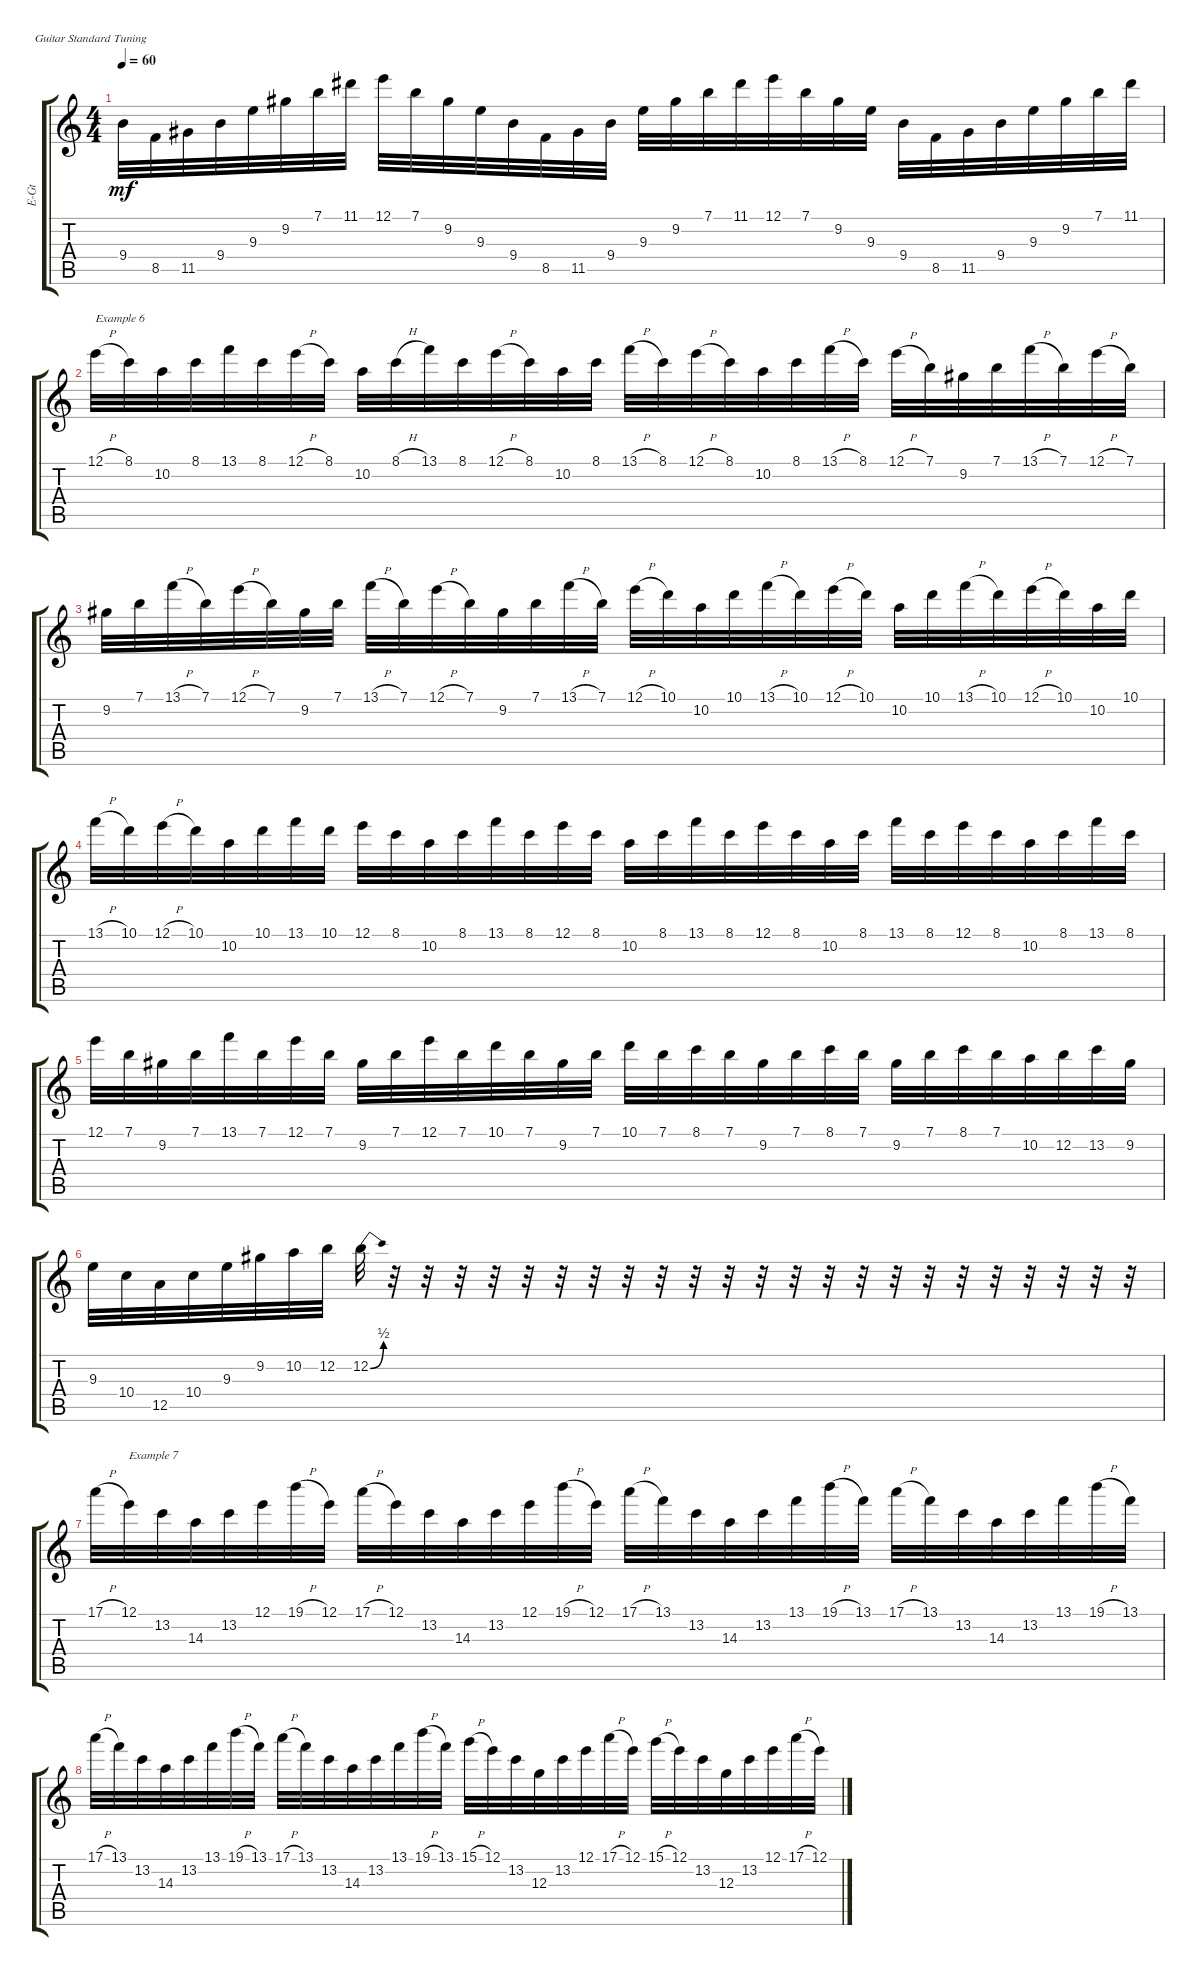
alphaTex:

\defaultSystemsLayout 4
\bracketExtendMode groupsimilarinstruments
\otherSystemsTrackNameOrientation horizontal
\track ("Electric Guitar" "E-Gt") {instrument overdrivenguitar}
\staff {score tabs}
\tuning (E4 B3 G3 D3 A2 E2)
\ts (4 4)
\tempo 60
\clef g2
\ks aminor
9.4.32{dy mf beam Down} 8.5.32{beam Down} 11.5{acc #}.32{beam Down} 9.4.32{beam Down} 9.3.32{beam Down} 9.2{acc #}.32{beam Down} 7.1.32{beam Down} 11.1{acc #}.32{beam Down} 12.1.32{beam Down} 7.1.32{beam Down} 9.2{acc #}.32{beam Down} 9.3.32{beam Down} 9.4.32{beam Down} 8.5.32{beam Down} 11.5{acc #}.32{beam Down} 9.4.32{beam Down} 9.3.32{beam Down} 9.2{acc #}.32{beam Down} 7.1.32{beam Down} 11.1{acc #}.32{beam Down} 12.1.32{beam Down} 7.1.32{beam Down} 9.2{acc #}.32{beam Down} 9.3.32{beam Down} 9.4.32{beam Down} 8.5.32{beam Down} 11.5{acc #}.32{beam Down} 9.4.32{beam Down} 9.3.32{beam Down} 9.2{acc #}.32{beam Down} 7.1.32{beam Down} 11.1{acc #}.32{beam Down} |
12.1{h}.32{txt "Example 6" beam Down} 8.1.32{beam Down} 10.2.32{beam Down} 8.1.32{beam Down} 13.1.32{beam Down} 8.1.32{beam Down} 12.1{h}.32{beam Down} 8.1.32{beam Down} 10.2.32{beam Down} 8.1{h}.32{beam Down} 13.1.32{beam Down} 8.1.32{beam Down} 12.1{h}.32{beam Down} 8.1.32{beam Down} 10.2.32{beam Down} 8.1.32{beam Down} 13.1{h}.32{beam Down} 8.1.32{beam Down} 12.1{h}.32{beam Down} 8.1.32{beam Down} 10.2.32{beam Down} 8.1.32{beam Down} 13.1{h}.32{beam Down} 8.1.32{beam Down} 12.1{h}.32{beam Down} 7.1.32{beam Down} 9.2{acc #}.32{beam Down} 7.1.32{beam Down} 13.1{h}.32{beam Down} 7.1.32{beam Down} 12.1{h}.32{beam Down} 7.1.32{beam Down} |
9.2{acc #}.32{beam Down} 7.1.32{beam Down} 13.1{h}.32{beam Down} 7.1.32{beam Down} 12.1{h}.32{beam Down} 7.1.32{beam Down} 9.2{acc #}.32{beam Down} 7.1.32{beam Down} 13.1{h}.32{beam Down} 7.1.32{beam Down} 12.1{h}.32{beam Down} 7.1.32{beam Down} 9.2{acc #}.32{beam Down} 7.1.32{beam Down} 13.1{h}.32{beam Down} 7.1.32{beam Down} 12.1{h}.32{beam Down} 10.1.32{beam Down} 10.2.32{beam Down} 10.1.32{beam Down} 13.1{h}.32{beam Down} 10.1.32{beam Down} 12.1{h}.32{beam Down} 10.1.32{beam Down} 10.2.32{beam Down} 10.1.32{beam Down} 13.1{h}.32{beam Down} 10.1.32{beam Down} 12.1{h}.32{beam Down} 10.1.32{beam Down} 10.2.32{beam Down} 10.1.32{beam Down} |
13.1{h}.32{beam Down} 10.1.32{beam Down} 12.1{h}.32{beam Down} 10.1.32{beam Down} 10.2.32{beam Down} 10.1.32{beam Down} 13.1.32{beam Down} 10.1.32{beam Down} 12.1.32{beam Down} 8.1.32{beam Down} 10.2.32{beam Down} 8.1.32{beam Down} 13.1.32{beam Down} 8.1.32{beam Down} 12.1.32{beam Down} 8.1.32{beam Down} 10.2.32{beam Down} 8.1.32{beam Down} 13.1.32{beam Down} 8.1.32{beam Down} 12.1.32{beam Down} 8.1.32{beam Down} 10.2.32{beam Down} 8.1.32{beam Down} 13.1.32{beam Down} 8.1.32{beam Down} 12.1.32{beam Down} 8.1.32{beam Down} 10.2.32{beam Down} 8.1.32{beam Down} 13.1.32{beam Down} 8.1.32{beam Down} |
12.1.32{beam Down} 7.1.32{beam Down} 9.2{acc #}.32{beam Down} 7.1.32{beam Down} 13.1.32{beam Down} 7.1.32{beam Down} 12.1.32{beam Down} 7.1.32{beam Down} 9.2{acc #}.32{beam Down} 7.1.32{beam Down} 12.1.32{beam Down} 7.1.32{beam Down} 10.1.32{beam Down} 7.1.32{beam Down} 9.2{acc #}.32{beam Down} 7.1.32{beam Down} 10.1.32{beam Down} 7.1.32{beam Down} 8.1.32{beam Down} 7.1.32{beam Down} 9.2{acc #}.32{beam Down} 7.1.32{beam Down} 8.1.32{beam Down} 7.1.32{beam Down} 9.2{acc #}.32{beam Down} 7.1.32{beam Down} 8.1.32{beam Down} 7.1.32{beam Down} 10.2.32{beam Down} 12.2.32{beam Down} 13.2.32{beam Down} 9.2{acc #}.32{beam Down} |
9.3.32{beam Down} 10.4.32{beam Down} 12.5.32{beam Down} 10.4.32{beam Down} 9.3.32{beam Down} 9.2{acc #}.32{beam Down} 10.2.32{beam Down} 12.2.32{beam Down} 12.2{be (bend 0 0 13.2 2)}.32{beam Down} r.32{beam Down} r.32{beam Down} r.32{beam Down} r.32{beam Down} r.32{beam Down} r.32{beam Down} r.32{beam Down} r.32{beam Down} r.32{beam Down} r.32{beam Down} r.32{beam Down} r.32{beam Down} r.32{beam Down} r.32{beam Down} r.32{beam Down} r.32{beam Down} r.32{beam Down} r.32{beam Down} r.32{beam Down} r.32{beam Down} r.32{beam Down} r.32{beam Down} r.32{beam Down} |
17.1{h}.32{beam Down} 12.1.32{txt "Example 7" beam Down} 13.2.32{beam Down} 14.3.32{beam Down} 13.2.32{beam Down} 12.1.32{beam Down} 19.1{h}.32{beam Down} 12.1.32{beam Down} 17.1{h}.32{beam Down} 12.1.32{beam Down} 13.2.32{beam Down} 14.3.32{beam Down} 13.2.32{beam Down} 12.1.32{beam Down} 19.1{h}.32{beam Down} 12.1.32{beam Down} 17.1{h}.32{beam Down} 13.1.32{beam Down} 13.2.32{beam Down} 14.3.32{beam Down} 13.2.32{beam Down} 13.1.32{beam Down} 19.1{h}.32{beam Down} 13.1.32{beam Down} 17.1{h}.32{beam Down} 13.1.32{beam Down} 13.2.32{beam Down} 14.3.32{beam Down} 13.2.32{beam Down} 13.1.32{beam Down} 19.1{h}.32{beam Down} 13.1.32{beam Down} |
17.1{h}.32{beam Down} 13.1.32{beam Down} 13.2.32{beam Down} 14.3.32{beam Down} 13.2.32{beam Down} 13.1.32{beam Down} 19.1{h}.32{beam Down} 13.1.32{beam Down} 17.1{h}.32{beam Down} 13.1.32{beam Down} 13.2.32{beam Down} 14.3.32{beam Down} 13.2.32{beam Down} 13.1.32{beam Down} 19.1{h}.32{beam Down} 13.1.32{beam Down} 15.1{h}.32{beam Down} 12.1.32{beam Down} 13.2.32{beam Down} 12.3.32{beam Down} 13.2.32{beam Down} 12.1.32{beam Down} 17.1{h}.32{beam Down} 12.1.32{beam Down} 15.1{h}.32{beam Down} 12.1.32{beam Down} 13.2.32{beam Down} 12.3.32{beam Down} 13.2.32{beam Down} 12.1.32{beam Down} 17.1{h}.32{beam Down} 12.1.32{beam Down}
